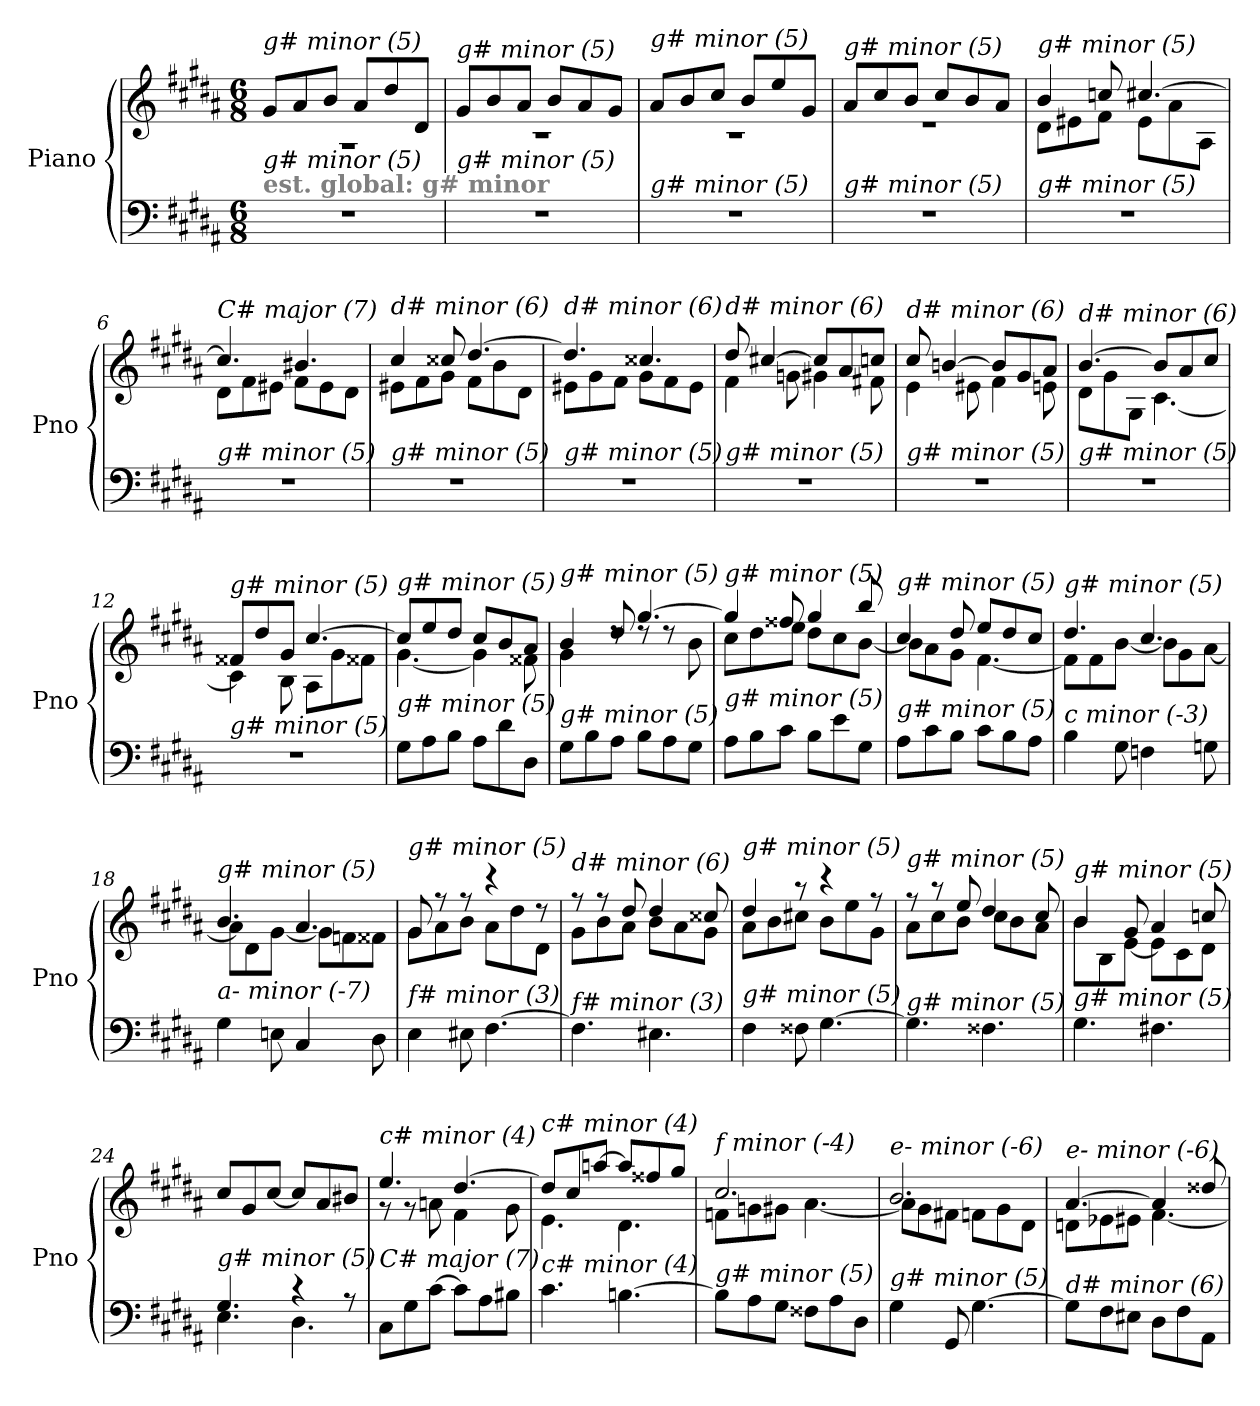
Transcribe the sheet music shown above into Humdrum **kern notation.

**kern	**kern
*part1	*part1
*staff2	*staff1
*I"Piano	*
*I'Pno	*
*clefF4	*clefG2
*k[f#c#g#d#a#]	*k[f#c#g#d#a#]
*M6/8	*M6/8
=1	=1
*	*^
!	!LO:TX:i:t=g# minor (5)	!
!LO:TX:a:B:color=#808080:t=est. global&colon; g# minor	!	!
!LO:TX:i:t=g# minor (5)	!	!
2.r	8g#/L	2.r
.	8a#/	.
.	8b/J	.
.	8a#/L	.
.	8dd#/	.
.	8d#/J	.
=2	=2	=2
!	!LO:TX:i:t=g# minor (5)	!
!LO:TX:i:t=g# minor (5)	!	!
2.r	8g#/L	2.r
.	8b/	.
.	8a#/J	.
.	8b/L	.
.	8a#/	.
.	8g#/J	.
=3	=3	=3
!	!LO:TX:i:t=g# minor (5)	!
!LO:TX:i:t=g# minor (5)	!	!
2.r	8a#/L	2.r
.	8b/	.
.	8cc#/J	.
.	8b/L	.
.	8ee/	.
.	8g#/J	.
=4	=4	=4
!	!LO:TX:i:t=g# minor (5)	!
!LO:TX:i:t=g# minor (5)	!	!
2.r	8a#/L	2.r
.	8cc#/	.
.	8b/J	.
.	8cc#/L	.
.	8b/	.
.	8a#/J	.
=5	=5	=5
!	!LO:TX:i:t=g# minor (5)	!
!LO:TX:i:t=g# minor (5)	!	!
2.r	4b/	8d#\L
.	.	8e#X\
.	8ccni/	8f#\J
.	[4.cc#/	8e#\L
.	.	8a#\
.	.	8A#\J
=6	=6	=6
!	!LO:TX:i:t=C# major (7)	!
!LO:TX:i:t=g# minor (5)	!	!
2.r	4.cc#/]	8d#\L
.	.	8f#\
.	.	8e#X\J
.	4.b#X/	8f#\L
.	.	8e#\
.	.	8d#\J
!!LO:LB:g=z	!!
=7	=7	=7
!	!LO:TX:i:t=d# minor (6)	!
!LO:TX:i:t=g# minor (5)	!	!
2.r	4cc#/	8e#X\L
.	.	8f#\
.	8cc##X/	8g#\J
.	[4.dd#/	8f#\L
.	.	8b\
.	.	8d#\J
=8	=8	=8
!	!LO:TX:i:t=d# minor (6)	!
!LO:TX:i:t=g# minor (5)	!	!
2.r	4.dd#/]	8e#X\L
.	.	8g#\
.	.	8f#\J
.	4.cc##X/	8g#\L
.	.	8f#\
.	.	8e#\J
=9	=9	=9
!	!LO:TX:i:t=d# minor (6)	!
!LO:TX:i:t=g# minor (5)	!	!
2.r	8dd#/	4f#\
.	[4cc#X/	.
.	.	8gni\
.	8cc#/L]	4g#\
.	8a#/	.
.	8ccni/J	8f#X\
=10	=10	=10
!	!LO:TX:i:t=d# minor (6)	!
!LO:TX:i:t=g# minor (5)	!	!
2.r	8cc#/	4e\
.	[4bn/	.
.	.	8e#X\
.	8b/L]	4f#\
.	8g#/	.
.	8a#/J	8en\
=11	=11	=11
!	!LO:TX:i:t=d# minor (6)	!
!LO:TX:i:t=g# minor (5)	!	!
2.r	[4.b/	8d#\L
.	.	8g#\
.	.	8G#\J
.	8b/L]	[4.c#\
.	8a#/	.
.	8cc#/J	.
!!LO:LB:g=z	!!
=12	=12	=12
!	!LO:TX:i:t=g# minor (5)	!
!LO:TX:i:t=g# minor (5)	!	!
2.r	8f##X/L	4c#\]
.	8dd#/	.
.	8g#/J	8B\
.	[4.cc#/	8A#\L
.	.	8g#\
.	.	8f##X\J
=13	=13	=13
!	!LO:TX:i:t=g# minor (5)	!
!LO:TX:i:t=g# minor (5)	!	!
8G#\L	8cc#/L]	[4.g#\
8A#\	8ee/	.
8B\J	8dd#/J	.
8A#\L	8cc#/L	4g#\]
8d#\	8b/	.
8D#\J	8a#/J	8f##X\
=14	=14	=14
!	!LO:TX:i:t=g# minor (5)	!
!LO:TX:i:t=g# minor (5)	!	!
8G#\L	4b/	4g#\
8B\	.	.
8A#\J	8dd#/	8rdd
8B\L	[4.gg#/	8rdd
8A#\	.	8rdd
8G#\J	.	8b\
=15	=15	=15
!	!LO:TX:i:t=g# minor (5)	!
!LO:TX:i:t=g# minor (5)	!	!
8A#\L	4gg#/]	8cc#\L
8B\	.	8dd#\
8c#\J	8ff##X/	8ee\J
8B\L	4gg#/	8dd#\L
8e\	.	8cc#\
8G#\J	8bb/	[8b\J
=16	=16	=16
!	!LO:TX:i:t=g# minor (5)	!
!LO:TX:i:t=g# minor (5)	!	!
8A#\L	4cc#/	8b\L]
8c#\	.	8a#\
8B\J	8dd#/	8g#\J
8c#\L	8ee/L	[4.f#\
8B\	8dd#/	.
8A#\J	8cc#/J	.
=17	=17	=17
!	!LO:TX:i:t=g# minor (5)	!
!LO:TX:i:t=c minor (-3)	!	!
4B\	4.dd#/	8f#\L]
.	.	8f#\
8G#\	.	[8b\J
4Fni\	4.cc#/	8b\L]
.	.	8g#\
8Gni\	.	[8a#\J
!!LO:LB:g=z	!!
=18	=18	=18
!	!LO:TX:i:t=g# minor (5)	!
!LO:TX:i:t=a- minor (-7)	!	!
4G#\	4.b/	8a#\L]
.	.	8d#\
8En\	.	[8g#\J
4C#/	4.a#/	8g#\L]
.	.	8fni\
8D#\	.	8f##X\J
=19	=19	=19
!	!LO:TX:i:t=g# minor (5)	!
!LO:TX:i:t=f# minor (3)	!	!
4E\	8g#/	8g#\L
.	8r	8a#\
8E#X\	8r	8b\J
[4.F#\	4r	8a#\L
.	.	8dd#\
.	8r	8d#\J
=20	=20	=20
!	!LO:TX:i:t=d# minor (6)	!
!LO:TX:i:t=f# minor (3)	!	!
4.F#\]	8r	8g#\L
.	8r	8b\
.	8dd#/	8a#\J
4.E#X\	4dd#/	8b\L
.	.	8a#\
.	8cc##X/	8g#\J
=21	=21	=21
!	!LO:TX:i:t=g# minor (5)	!
!LO:TX:i:t=g# minor (5)	!	!
4F#\	4dd#/	8a#\L
.	.	8b\
8F##X\	8r	8cc#X\J
[4.G#\	4r	8b\L
.	.	8ee\
.	8r	8g#\J
=22	=22	=22
!	!LO:TX:i:t=g# minor (5)	!
!LO:TX:i:t=g# minor (5)	!	!
4.G#\]	8r	8a#\L
.	8r	8cc#\
.	8ee/	8b\J
4.F##X\	4dd#/	8cc#\L
.	.	8b\
.	8cc#/	8a#\J
=23	=23	=23
!	!LO:TX:i:t=g# minor (5)	!
!LO:TX:i:t=g# minor (5)	!	!
4.G#\	4b/	8b\L
.	.	8B\
.	8g#/	[8e\J
4.F#X\	4a#/	8e\L]
.	.	8c#\
.	8ccni/	8d#\J
!!LO:LB:g=z
=24	=24	=24
*^	*	*
!	!	!LO:TX:i:t=C# major (7)	!
!LO:TX:i:t=g# minor (5)	!	!	!
*	*	*v	*v
4.G#/	4.E\	8cc#/L
.	.	8g#/
.	.	[8cc#/J
4r	4.D#\	8cc#/L]
.	.	8a#/
8r	.	8b#X/J
*v	*v	*
=25	=25
*	*^
!	!LO:TX:i:t=c# minor (4)	!
!LO:TX:i:t=C# major (7)	!	!
8C#\L	4.ee/	8r
8G#\	.	8r
[8c#\J	.	8an\
8c#\L]	[4.dd#/	4f#\
8A#\	.	.
8B#X\J	.	8g#\
=26	=26	=26
!	!LO:TX:i:t=c# minor (4)	!
!LO:TX:i:t=c# minor (4)	!	!
4.c#\	8dd#/L]	4.e\
.	8cc#/	.
.	[8aan/J	.
[4.Bn\	8aa/L]	4.d#\
.	8ff##X/	.
.	8gg#/J	.
=27	=27	=27
!	!LO:TX:i:t=f minor (-4)	!
!LO:TX:i:t=g# minor (5)	!	!
8B\L]	2.cc#/	8fni\L
8A#\	.	8gni\
8G#\J	.	8g#\J
8F##X\L	.	[4.a#\
8A#\	.	.
8D#\J	.	.
=28	=28	=28
!	!LO:TX:i:t=e- minor (-6)	!
!LO:TX:i:t=g# minor (5)	!	!
4G#\	2.b/	8a#\L]
.	.	8g#\
8GG#/	.	8f#X\J
[4.G#\	.	8fni\L
.	.	8g#\
.	.	8d#\J
!!LO:PB:g=z	!!
=29	=29	=29
!	!LO:TX:i:t=e- minor (-6)	!
!LO:TX:i:t=d# minor (6)	!	!
8G#\L]	[4.a#/	8dni\L
8F#\	.	8e-Xi\
8E#X\J	.	8e#X\J
8D#\L	4a#/]	[4.f#\
8F#\	.	.
8AA#\J	8dd##Xi/	.
*	*v	*v
=	=
*-	*-
